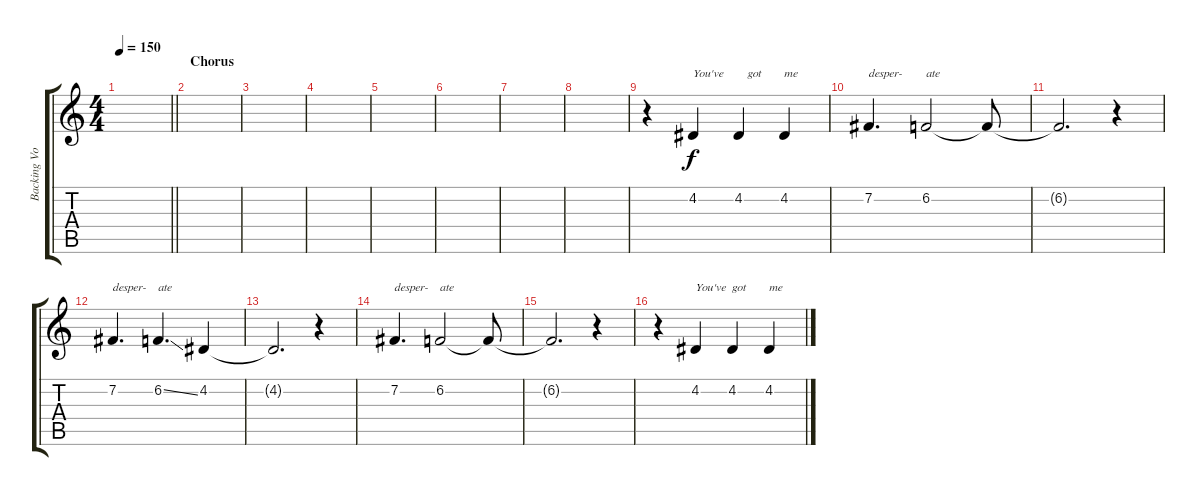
\track ("Backing Vocals" "Backing Vo") {instrument lead1square}
\staff {score tabs}
\tuning (E4 B3 G3 D3 A2 E2) {hide}
\ts (4 4)
\tempo 150
\clef g2
\barLineRight lightlight
\ks c
|
\section ("" "Chorus")
|
|
|
|
|
|
|
r.4 4.2.4{txt "You've"} 4.2.4{txt "   got"} 4.2.4{txt "me"} |
7.2.4{d txt "desper-"} 6.2.2{txt "ate"} 6.2{t}.8 |
6.2{t}.2{d} r.4 |
7.2.4{d txt "desper-"} 6.2{ss}.4{d txt "ate"} 4.2.4 |
4.2{t}.2{d} r.4 |
7.2.4{d txt "desper-"} 6.2.2{txt "ate"} 6.2{t}.8 |
6.2{t}.2{d} r.4 |
r.4 4.2.4{txt "You've"} 4.2.4{txt "got"} 4.2.4{txt "me"}
